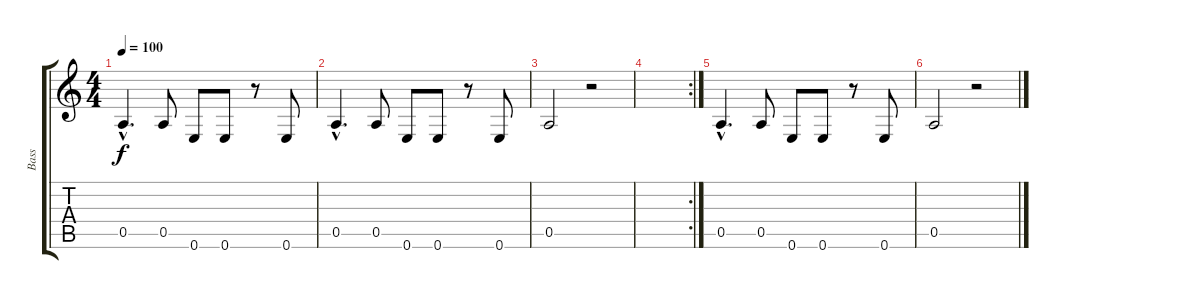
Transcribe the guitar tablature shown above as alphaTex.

\track ("Bass" "Bass") {instrument fretlessbass}
\staff {score tabs}
\tuning (E4 B3 G3 D3 A2 E2) {hide}
\ts (4 4)
\tempo 100
\clef g2
\ks c
0.5{hac}.4{d dy f} 0.5.8 0.6.8 0.6.8 r.8 0.6.8 |
0.5{hac}.4{d} 0.5.8 0.6.8 0.6.8 r.8 0.6.8 |
0.5.2 r.2 |
\rc 2
|
0.5{hac}.4{d} 0.5.8 0.6.8 0.6.8 r.8 0.6.8 |
0.5.2 r.2
